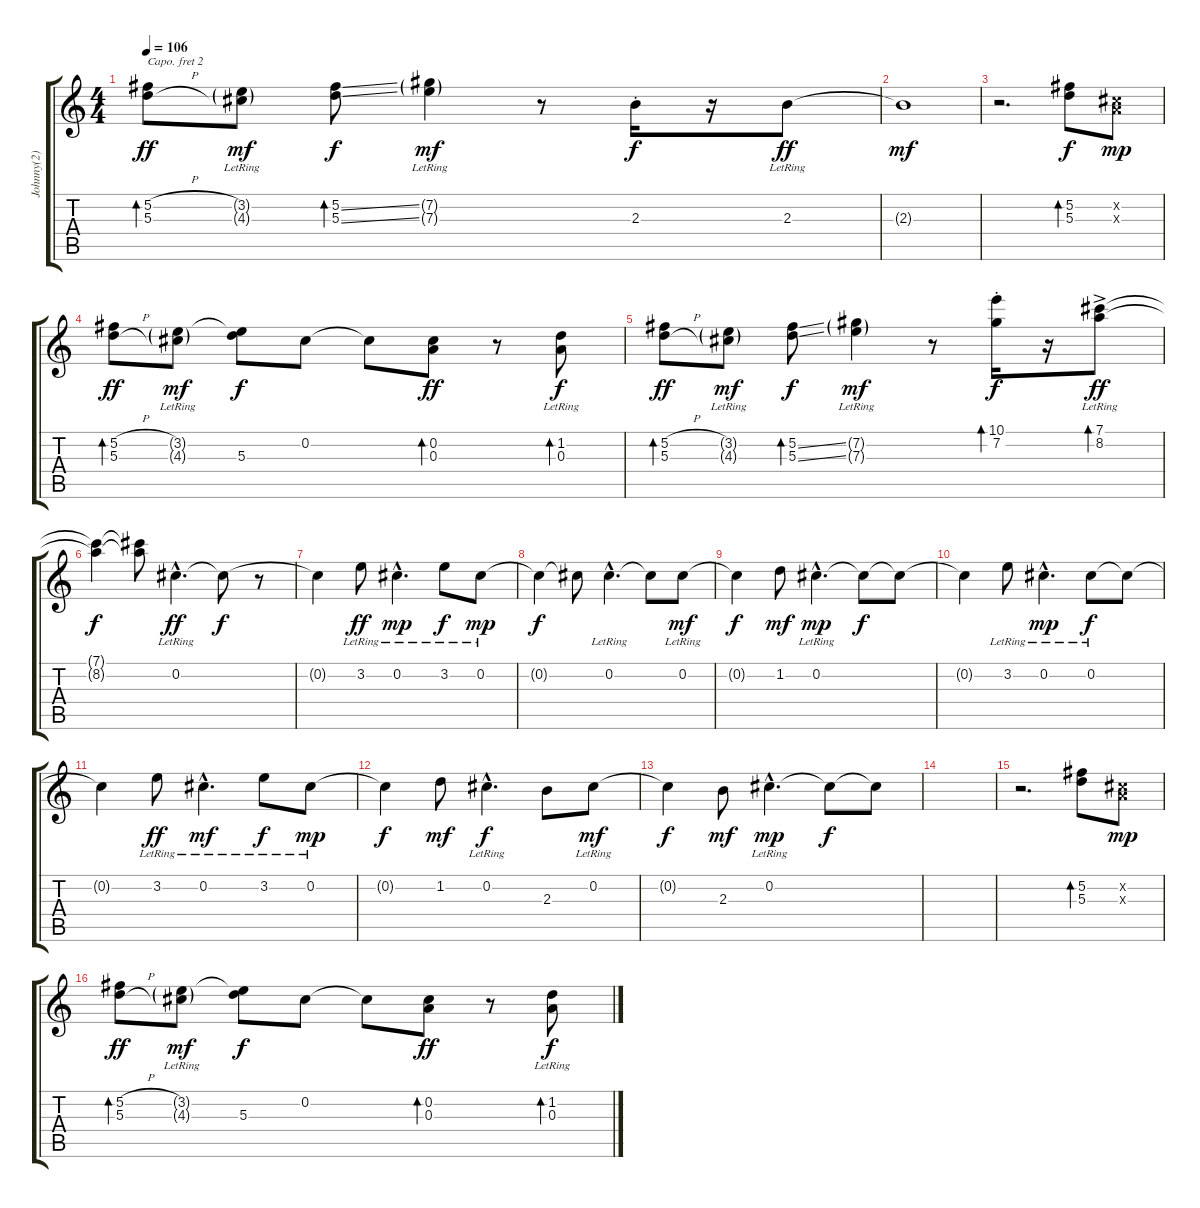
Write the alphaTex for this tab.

\track ("Johnny(2)" "Johnny(2)") {instrument electricguitarclean}
\staff {score tabs}
\capo 2
\tuning (E4 B3 G3 D3 A2 E2) {hide}
\ts (4 4)
\tempo 106
\clef g2
\ks c
(5.2{h} 5.3{h}).8{bd 30 dy ff} (3.2{g lr} 4.3{g lr}).8{dy mf} (5.2{ss} 5.3{ss}).8{bd 30 dy f} (7.2{g lr} 7.3{g lr}).4{dy mf} r.8 2.3{st}.16{dy f} r.16 2.3{lr}.8{dy ff} |
2.3{t}.1{dy mf} |
r.2{d} (5.2 5.3).8{bd 30 dy f balance 8} (0.2{x} 0.3{x}).8{dy mp} |
(5.2{h} 5.3{h}).8{bd 30 dy ff} (3.2{g lr} 4.3{g lr}).8{dy mf} (3.2{t} 5.3).8{dy f} 0.2.8 0.2{t}.8 (0.2 0.3).8{bd 60 dy ff} r.8 (1.2 0.3{lr}).8{bd 30 dy f} |
(5.2{h} 5.3{h}).8{bd 30 dy ff} (3.2{g lr} 4.3{g lr}).8{dy mf} (5.2{ss} 5.3{ss}).8{bd 30 dy f} (7.2{g lr} 7.3{g lr}).4{dy mf} r.8 (10.1{st} 7.2{st}).16{bd 30 dy f} r.16 (7.1{ac lr} 8.2{lr}).8{bd 60 dy ff} |
(7.1{t} 8.2{t}).4{dy f} (7.1{t} 8.2{t}).8 0.2{hac lr}.4{d dy ff balance 8} 0.2{t}.8{dy f} r.8{balance 12} |
0.2{t}.4 3.2{lr}.8{dy ff balance 8} 0.2{hac lr}.4{d dy mp balance 6} 3.2{lr}.8{dy f balance 8} 0.2{lr}.8{dy mp balance 10} |
0.2{t}.4{dy f} 0.2{t}.8 0.2{hac lr}.4{d balance 10} 0.2{t}.8 0.2{lr}.8{dy mf balance 8} |
0.2{t}.4{dy f} 1.2.8{dy mf balance 12} 0.2{hac lr}.4{d dy mp} 0.2{t}.8{dy f} 0.2{t}.8 |
0.2{t}.4 3.2{lr}.8{balance 12} 0.2{hac lr}.4{d dy mp balance 4} 0.2{lr}.8{dy f balance 6} 0.2{t}.8{balance 12} |
0.2{t}.4 3.2{lr}.8{dy ff balance 8} 0.2{hac lr}.4{d dy mf balance 6} 3.2{lr}.8{dy f balance 8} 0.2{lr}.8{dy mp balance 10} |
0.2{t}.4{dy f} 1.2.8{dy mf balance 8} 0.2{hac lr}.4{d dy f balance 10} 2.3.8 0.2{lr}.8{dy mf balance 8} |
0.2{t}.4{dy f} 2.3.8{dy mf balance 12} 0.2{hac lr}.4{d dy mp} 0.2{t}.8{dy f} 0.2{t}.8 |
|
r.2{d} (5.2 5.3).8{bd 30 balance 8} (0.2{x} 0.3{x}).8{dy mp} |
(5.2{h} 5.3{h}).8{bd 30 dy ff} (3.2{g lr} 4.3{g lr}).8{dy mf} (3.2{t} 5.3).8{dy f} 0.2.8 0.2{t}.8 (0.2 0.3).8{bd 60 dy ff} r.8 (1.2 0.3{lr}).8{bd 30 dy f}
